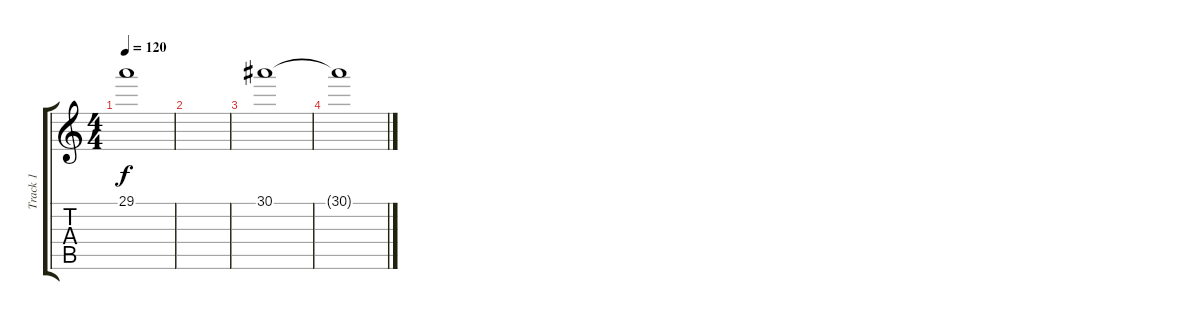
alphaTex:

\track ("Track 1" "Track 1") {instrument acousticgrandpiano}
\staff {score tabs}
\tuning (E4 B3 G3 D3 A2 E2) {hide}
\ts (4 4)
\tempo 120
\clef g2
\ks c
29.1{t}.1{dy f} |
|
30.1.1 |
30.1{t}.1
